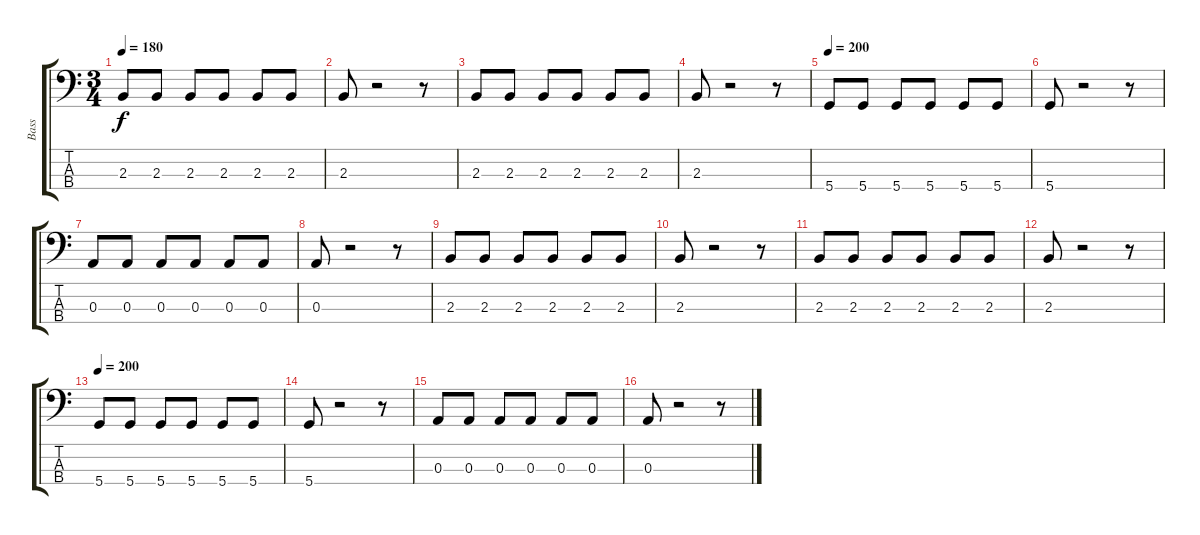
\track ("Bass" "Bass") {instrument electricbasspick}
\staff {score tabs}
\tuning (G2 D2 A1 D1) {hide}
\ts (3 4)
\tempo 180
\clef f4
\ks c
2.3.8{dy f} 2.3.8 2.3.8 2.3.8 2.3.8 2.3.8 |
2.3.8 r.2 r.8 |
2.3.8 2.3.8 2.3.8 2.3.8 2.3.8 2.3.8 |
2.3.8 r.2 r.8 |
\tempo 200
5.4.8 5.4.8 5.4.8 5.4.8 5.4.8 5.4.8 |
5.4.8 r.2 r.8 |
0.3.8 0.3.8 0.3.8 0.3.8 0.3.8 0.3.8 |
0.3.8 r.2 r.8 |
2.3.8 2.3.8 2.3.8 2.3.8 2.3.8 2.3.8 |
2.3.8 r.2 r.8 |
2.3.8 2.3.8 2.3.8 2.3.8 2.3.8 2.3.8 |
2.3.8 r.2 r.8 |
\tempo 200
5.4.8 5.4.8 5.4.8 5.4.8 5.4.8 5.4.8 |
5.4.8 r.2 r.8 |
0.3.8 0.3.8 0.3.8 0.3.8 0.3.8 0.3.8 |
0.3.8 r.2 r.8
